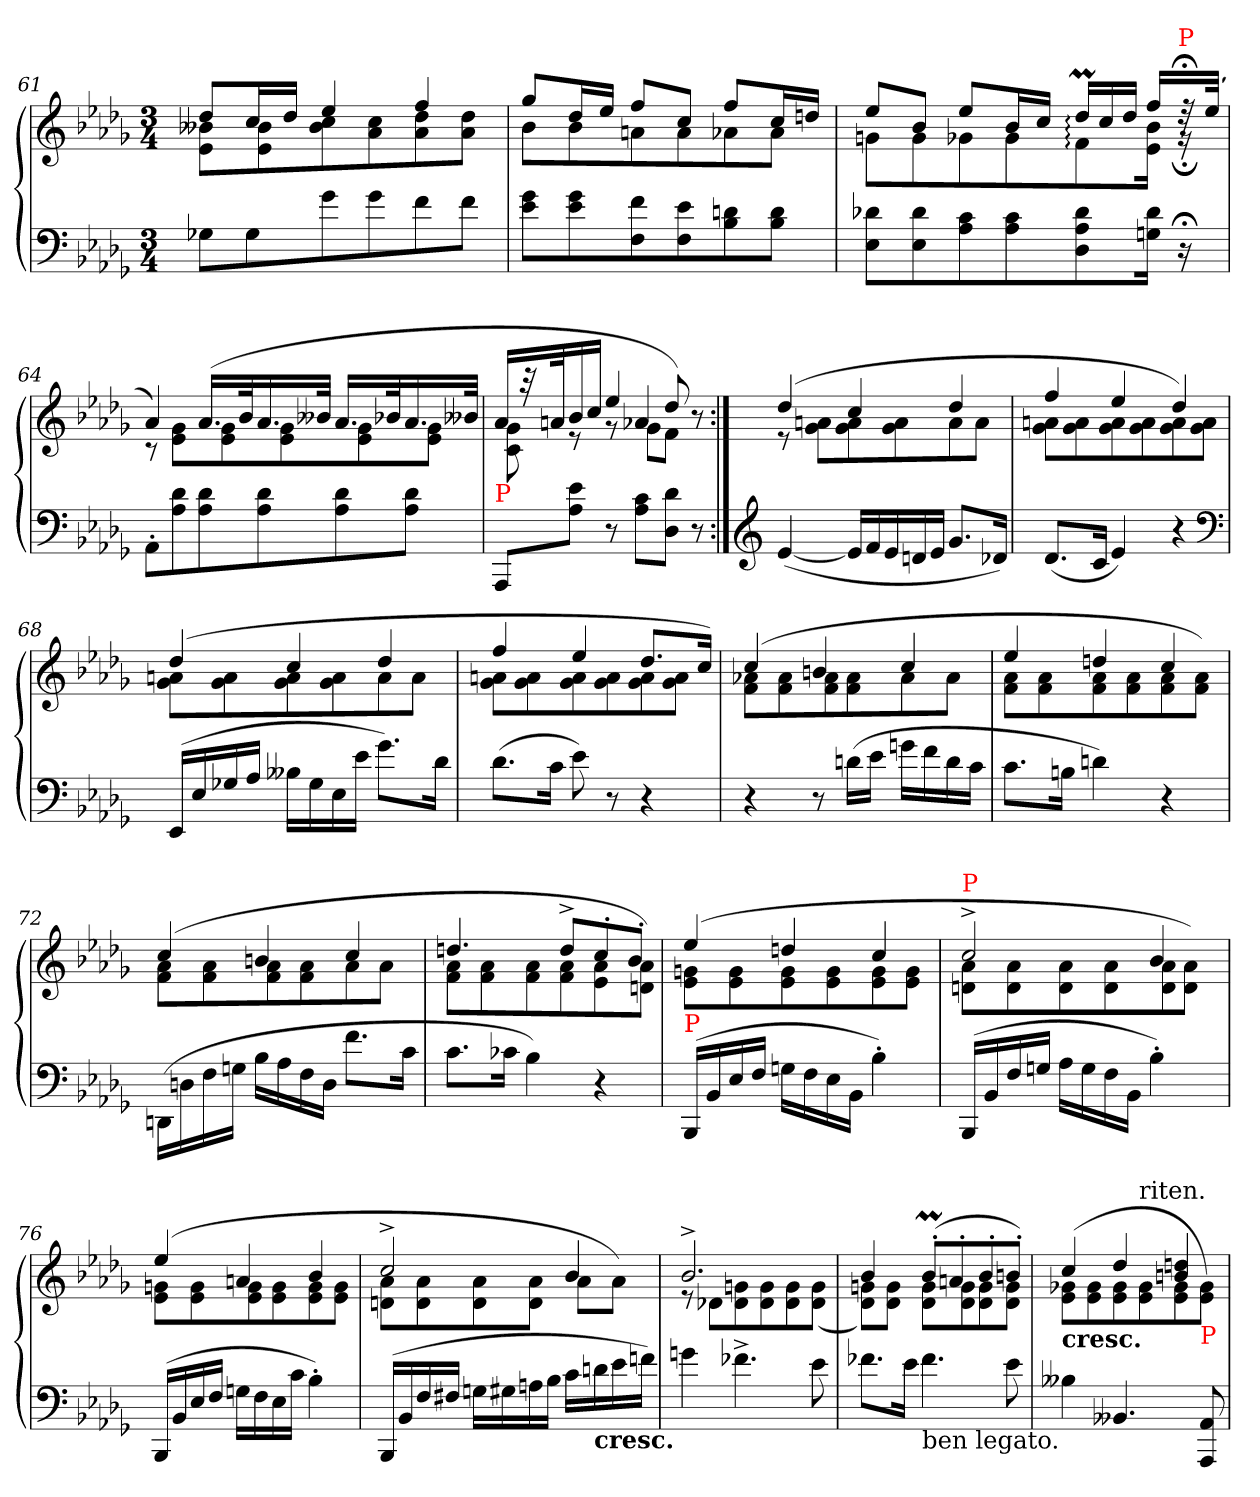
**kern	**kern
*part1	*part1
*staff2	*staff1
*clefF4	*clefG2
*k[b-e-a-d-g-]	*k[b-e-a-d-g-]
*M3/4	*M3/4
=61	=61
*	*^
8G-XL	8dd-L	8b--X 8e-L
8G-	16ccL	8b-- 8e-
.	16dd-JJ	.
8g-	4ee-	8cc 8b--
8g-	.	8cc 8a-
8f	4ff	8dd- 8a-
8fJ	.	8dd- 8a-J
=62	=62	=62
8g- 8e-L	8gg-L	8b-L
8g- 8e-	16dd-L	8b-
.	16ee-JJ	.
8f 8F	8ffL	8an
8e- 8F	8ccJ	8a
8dn 8B-	8ffL	8a-X
8d 8B-J	16ccL	8a-J
.	16ddn/JJ	.
=63	=63	=63
8d-X 8E-L	8ee-L	8gnL
8d- 8E-	8b-J	8g
8c 8A-	8ee-L	8g-X
8c 8A-	16b-L	8g-
.	16ccJJ	.
*	*Xtuplet	*
8d- 8A- 8D-	24dd-:MLL	8f:
.	24cc	.
.	24dd-JJ	.
16d- 16GnJk	16ffLL	16b- 16e-Jk
!	!LO:TX:a:color=red:t=P	!
16r;<	32r;<dd	16r;
.	(>32ee-JJk	.
=64	=64	=64
8AA-'L	4a-)	8rc
8d- 8A-	.	8g- 8e-L
8d- 8A-	(>16.a-LL	8g- 8e-
.	32b-k	.
8d- 8A-	16.a-	8g- 8e-
.	32b--XJJk	.
8d- 8A-	16.a-LL	8g- 8e-
.	32b-Xk	.
8d- 8A-J	16.a-	8g- 8e-J
.	32b--XJJk	.
=65	=65	=65
!LO:TX:a:color=red:t=P	!	!
8AAA-/L	16a-LL	8g-\ 8c\
.	32r	.
.	32ank	.
8e-\ 8A-\J	16b-	8re
.	16ccJJ	.
!	!LO:N:vis=4	!
8r	8ee-	8rg
!	!LO:N:vis=4	!
8c 8A-L	8a-X	8g-\L
8d- 8D-J	8dd-)	8f\J
8r	8r	8ryy
=66:|!	=66:|!	=66:|!
*clefG2	*	*
(<[4e-	(>4dd-	8re
.	.	8an 8g-L
*Xtuplet	*	*
20e-LL]	4cc	8a 8g-
20f	.	.
20e-	.	.
.	.	8a 8g-
20dn	.	.
20e-JJ	.	.
8.g-L	4dd-	8a
.	.	8aJ
16d-XJk)	.	.
=67	=67	=67
(<8.d-L	4ff	8an 8g-L
.	.	8a 8g-
16cJk	.	.
4e-)	4ee-	8a 8g-
.	.	8a 8g-
4r	4dd-)	8a 8g-
.	.	8a 8g-J
*clefF4	*	*
=68	=68	=68
(>16EE-LL	(>4dd-	8an 8g-L
16E-	.	.
16G-X	.	8a 8g-
16A-JJ	.	.
16B--XLL	4cc	8a 8g-
16G-	.	.
16E-	.	8a 8g-
16e-JJ	.	.
8.g-L)	4dd-	8a
.	.	8aJ
16d-Jk	.	.
=69	=69	=69
(>8.d-L	4ff	8an 8g-L
.	.	8a 8g-
16cJk	.	.
8e-)	4ee-	8a 8g-
8r	.	8a 8g-
4r	8.dd-L	8a 8g-
.	.	8a 8g-J
.	16ccJk)	.
=70	=70	=70
4r	(>4cc	8a-X 8fL
.	.	8a- 8f
8r	4bn	8a- 8f
(>16dnLL	.	8a- 8f
16e-JJ	.	.
16gnLL	4cc	8a-
16f	.	.
16d	.	8a-J
16cJJ	.	.
=71	=71	=71
8.cL	4ee-	8a- 8fL
.	.	8a- 8f
16BnJk	.	.
4dn)	4ddn	8a- 8f
.	.	8a- 8f
4r	4cc	8a- 8f
.	.	8a- 8fJ)
=72	=72	=72
(>16DDn\LL	(>4cc	8a- 8fL
16Dn	.	.
16F	.	8a- 8f
16GnJJ	.	.
16B-LL	4bn	8a- 8f
16A-	.	.
16F	.	8a- 8f
16DJJ	.	.
8.fL	4cc	8a-
.	.	8a-J
16cJk	.	.
=73	=73	=73
8.cL	4.ddn	8a- 8fL
.	.	8a- 8f
16c-XJk	.	.
4B-)	.	8a- 8f
.	8dd^>L	8a- 8f
4r	8cc'>	8a- 8e-
.	8b-'>J	8a- 8dnJ)
=74	=74	=74
!LO:TX:a:color=red:t=P	!	!
(>16BBB-LL	(>4ee-	8gn 8e-L
16BB-	.	.
16E-	.	8g 8e-
16FJJ	.	.
16GnLL	4ddn	8g 8e-
16F	.	.
16E-	.	8g 8e-
16BB-JJ	.	.
4B-')	4cc	8g 8e-
.	.	8g 8e-J
=75	=75	=75
!	!LO:TX:a:color=red:t=P	!
*	*	*^
(>16BBB-LL	2cc^>	8a- 8dnL	2ryy
16BB-	.	.	.
16F	.	8a- 8d	.
16GnJJ	.	.	.
16A-LL	.	8a- 8d	.
16G	.	.	.
16F	.	8a- 8d	.
16BB-JJ	.	.	.
4B-')	4b-	8a- 8d	8.ryy
.	.	8a- 8dJ)	.
.	.	.	16ryy
*	*	*v	*v
=76	=76	=76
(>16BBB-LL	(>4ee-	8gn 8e-L
16BB-	.	.
16E-	.	8g 8e-
16FJJ	.	.
16GnLL	4an	8g 8e-
16F	.	.
16E-	.	8g 8e-
16cJJ	.	.
4B-'>)	4b-	8g 8e-
.	.	8g 8e-J
=77	=77	=77
(>16BBB-/LL	2cc^>	8a- 8dnL
16BB-	.	.
16F	.	8a- 8d
16F#XJJ	.	.
16GnLL	.	8a- 8d
16G#X	.	.
16An	.	8a- 8dJ
16B-JJ	.	.
16cLL	4b-	8a-L
!LO:TX:b:B:t=cresc.	!	!
16dn	.	.
16e-	.	8a-J)
16fnJJ)	.	.
=78	=78	=78
4gn	2.b-^	8re
.	.	8d-XL
4.f-X^<	.	8gn 8d-
.	.	8g 8d-
.	.	8g 8d-
8e-	.	(>8g 8d-J
=79	=79	=79
8.f-XL	4b-	8gn 8d-L)
.	.	8g 8d-J
16e-Jk	.	.
!LO:TX:b:t=ben legato.	!	!
4.f-	(>8b-M'L	8g 8d-L
.	8an'>	8g 8d-
.	8b-'>	8g 8d-
8e-	8bn'>J)	8g 8d-J
=80	=80	=80
!	!LO:TX:c:B:t=cresc.	!
4B--X	(>4cc	8g-X 8e-L
.	.	8g- 8e-
4.BB--X	4dd-	8g- 8e-
!	!	!LO:TX:a:t=riten.
.	.	8g- 8e-
.	4ddn 4bn	8g- 8e-
!	!	!LO:TX:b:color=red:t=P
8AA- 8AAA-	.	8g- 8e-J)
*	*v	*v
=	=
*-	*-
